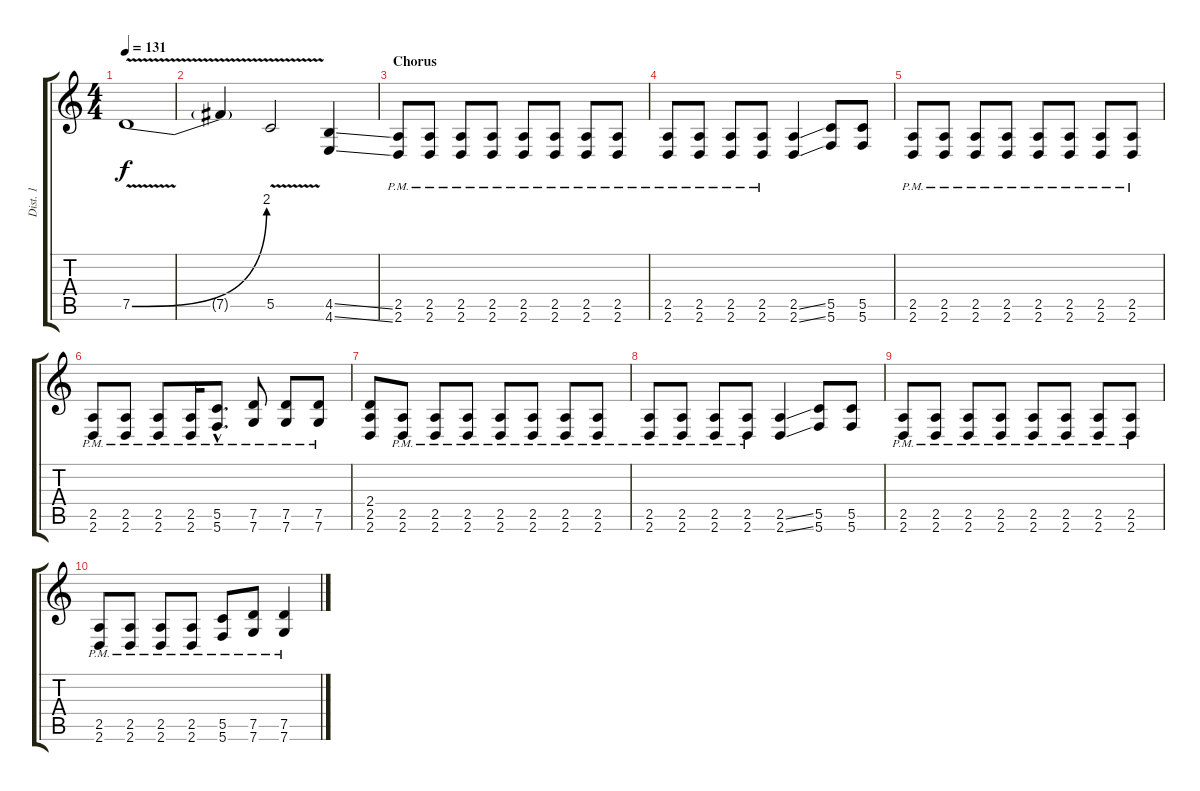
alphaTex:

\track ("Dist. 1" "Dist. 1") {instrument distortionguitar}
\staff {score tabs}
\tuning (D4 A3 F3 C3 G2 C2) {hide}
\ts (4 4)
\tempo 131
\clef g2
\ks c
7.5{be (bend 0 0 60 8) v}.1{dy f} |
7.5{t}.4 5.5{v}.2 (4.5{ss} 4.6{ss}).4 |
\section ("" "Chorus")
(2.5{pm} 2.6{pm}).8 (2.5{pm} 2.6{pm}).8 (2.5{pm} 2.6{pm}).8 (2.5{pm} 2.6{pm}).8 (2.5{pm} 2.6{pm}).8 (2.5{pm} 2.6{pm}).8 (2.5{pm} 2.6{pm}).8 (2.5{pm} 2.6{pm}).8 |
(2.5{pm} 2.6{pm}).8 (2.5{pm} 2.6{pm}).8 (2.5{pm} 2.6{pm}).8 (2.5{pm} 2.6{pm}).8 (2.5{ss} 2.6{ss}).4 (5.5 5.6).8 (5.5 5.6).8 |
(2.5{pm} 2.6{pm}).8 (2.5{pm} 2.6{pm}).8 (2.5{pm} 2.6{pm}).8 (2.5{pm} 2.6{pm}).8 (2.5{pm} 2.6{pm}).8 (2.5{pm} 2.6{pm}).8 (2.5{pm} 2.6{pm}).8 (2.5{pm} 2.6{pm}).8 |
(2.5{pm} 2.6{pm}).8 (2.5{pm} 2.6{pm}).8 (2.5{pm} 2.6{pm}).8 (2.5{pm} 2.6{pm}).16 (5.5{hac pm} 5.6{hac pm}).8{d} (7.5{pm} 7.6{pm}).8 (7.5{pm} 7.6{pm}).8 (7.5{pm} 7.6{pm}).8 |
(2.4 2.5 2.6).8 (2.5{pm} 2.6{pm}).8 (2.5{pm} 2.6{pm}).8 (2.5{pm} 2.6{pm}).8 (2.5{pm} 2.6{pm}).8 (2.5{pm} 2.6{pm}).8 (2.5{pm} 2.6{pm}).8 (2.5{pm} 2.6{pm}).8 |
(2.5{pm} 2.6{pm}).8 (2.5{pm} 2.6{pm}).8 (2.5{pm} 2.6{pm}).8 (2.5{pm} 2.6{pm}).8 (2.5{ss} 2.6{ss}).4 (5.5 5.6).8 (5.5 5.6).8 |
(2.5{pm} 2.6{pm}).8 (2.5{pm} 2.6{pm}).8 (2.5{pm} 2.6{pm}).8 (2.5{pm} 2.6{pm}).8 (2.5{pm} 2.6{pm}).8 (2.5{pm} 2.6{pm}).8 (2.5{pm} 2.6{pm}).8 (2.5{pm} 2.6{pm}).8 |
(2.5{pm} 2.6{pm}).8 (2.5{pm} 2.6{pm}).8 (2.5{pm} 2.6{pm}).8 (2.5{pm} 2.6{pm}).8 (5.5{pm} 5.6{pm}).8 (7.5{pm} 7.6{pm}).8 (7.5{pm} 7.6{pm}).4
